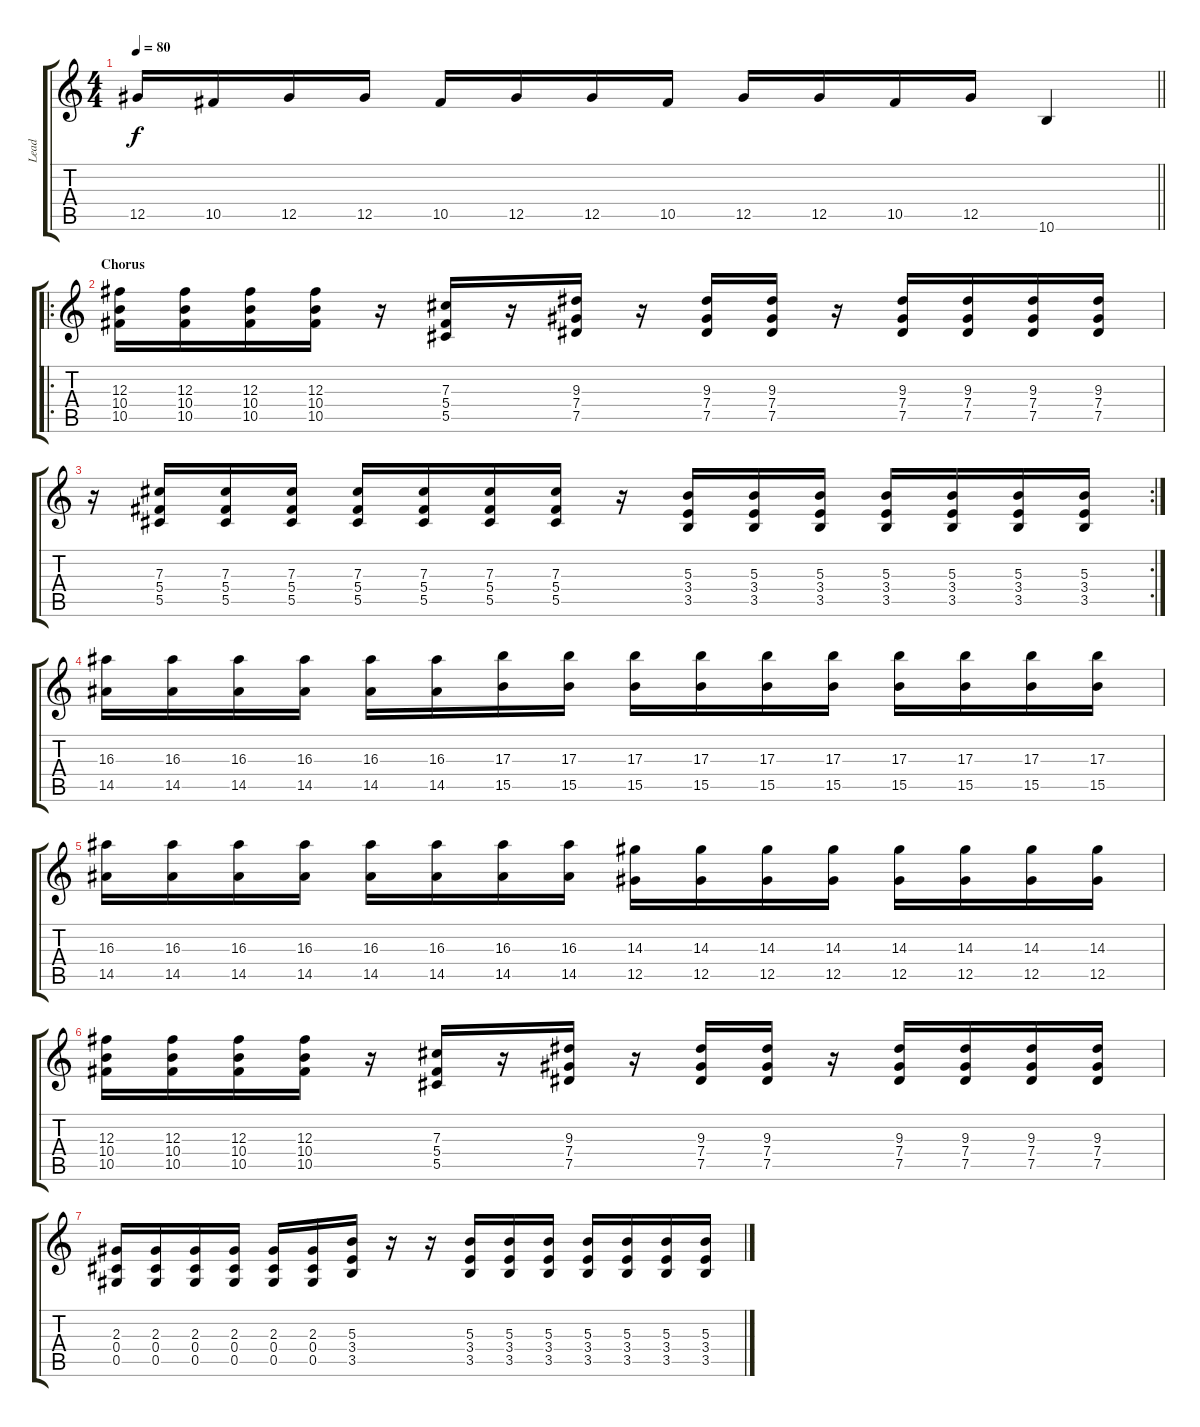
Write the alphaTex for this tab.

\track ("Lead" "Lead") {instrument distortionguitar}
\staff {score tabs}
\tuning (Eb4 Bb3 Gb3 Db3 Ab2 Db2) {hide}
\ts (4 4)
\tempo 80
\clef g2
\barLineRight lightlight
\ks c
12.5.16{dy f} 10.5.16 12.5.16 12.5.16 10.5.16 12.5.16 12.5.16 10.5.16 12.5.16 12.5.16 10.5.16 12.5.16 10.6.4 |
\ro
\section ("" "Chorus")
(12.3 10.4 10.5).16 (12.3 10.4 10.5).16 (12.3 10.4 10.5).16 (12.3 10.4 10.5).16 r.16 (7.3 5.4 5.5).16 r.16 (9.3 7.4 7.5).16 r.16 (9.3 7.4 7.5).16 (9.3 7.4 7.5).16 r.16 (9.3 7.4 7.5).16 (9.3 7.4 7.5).16 (9.3 7.4 7.5).16 (9.3 7.4 7.5).16 |
\rc 2
r.16 (7.3 5.4 5.5).16 (7.3 5.4 5.5).16 (7.3 5.4 5.5).16 (7.3 5.4 5.5).16 (7.3 5.4 5.5).16 (7.3 5.4 5.5).16 (7.3 5.4 5.5).16 r.16 (5.3 3.4 3.5).16 (5.3 3.4 3.5).16 (5.3 3.4 3.5).16 (5.3 3.4 3.5).16 (5.3 3.4 3.5).16 (5.3 3.4 3.5).16 (5.3 3.4 3.5).16 |
(16.3 14.5).16 (16.3 14.5).16 (16.3 14.5).16 (16.3 14.5).16 (16.3 14.5).16 (16.3 14.5).16 (17.3 15.5).16 (17.3 15.5).16 (17.3 15.5).16 (17.3 15.5).16 (17.3 15.5).16 (17.3 15.5).16 (17.3 15.5).16 (17.3 15.5).16 (17.3 15.5).16 (17.3 15.5).16 |
(16.3 14.5).16 (16.3 14.5).16 (16.3 14.5).16 (16.3 14.5).16 (16.3 14.5).16 (16.3 14.5).16 (16.3 14.5).16 (16.3 14.5).16 (14.3 12.5).16 (14.3 12.5).16 (14.3 12.5).16 (14.3 12.5).16 (14.3 12.5).16 (14.3 12.5).16 (14.3 12.5).16 (14.3 12.5).16 |
(12.3 10.4 10.5).16 (12.3 10.4 10.5).16 (12.3 10.4 10.5).16 (12.3 10.4 10.5).16 r.16 (7.3 5.4 5.5).16 r.16 (9.3 7.4 7.5).16 r.16 (9.3 7.4 7.5).16 (9.3 7.4 7.5).16 r.16 (9.3 7.4 7.5).16 (9.3 7.4 7.5).16 (9.3 7.4 7.5).16 (9.3 7.4 7.5).16 |
(2.3 0.4 0.5).16 (2.3 0.4 0.5).16 (2.3 0.4 0.5).16 (2.3 0.4 0.5).16 (2.3 0.4 0.5).16 (2.3 0.4 0.5).16 (5.3 3.4 3.5).16 r.16 r.16 (5.3 3.4 3.5).16 (5.3 3.4 3.5).16 (5.3 3.4 3.5).16 (5.3 3.4 3.5).16 (5.3 3.4 3.5).16 (5.3 3.4 3.5).16 (5.3 3.4 3.5).16
